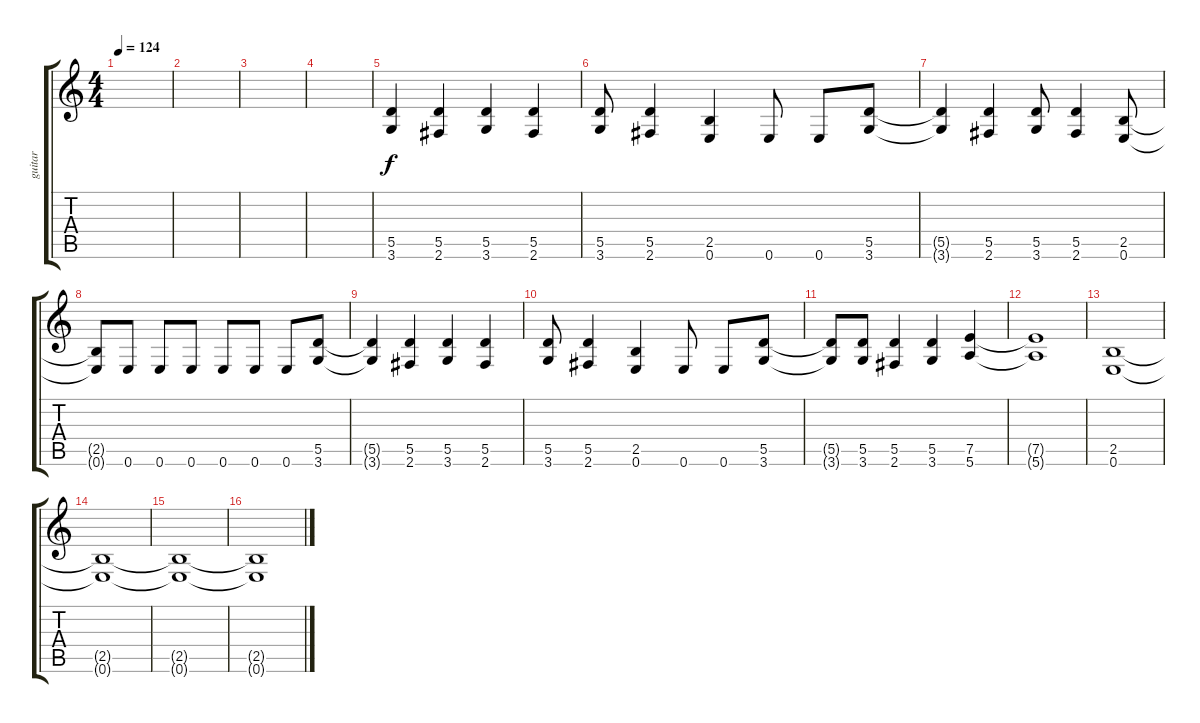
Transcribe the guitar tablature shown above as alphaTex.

\track ("guitar" "guitar") {instrument overdrivenguitar}
\staff {score tabs}
\tuning (E4 B3 G3 D3 A2 E2) {hide}
\ts (4 4)
\tempo 124
\clef g2
\ks c
|
|
|
|
(5.5 3.6).4 (5.5 2.6).4 (5.5 3.6).4 (5.5 2.6).4 |
(5.5 3.6).8 (5.5 2.6).4 (2.5 0.6).4 0.6.8 0.6.8 (5.5 3.6).8 |
(5.5{t} 3.6{t}).4 (5.5 2.6).4 (5.5 3.6).8 (5.5 2.6).4 (2.5 0.6).8 |
(2.5{t} 0.6{t}).8 0.6.8 0.6.8 0.6.8 0.6.8 0.6.8 0.6.8 (5.5 3.6).8 |
(5.5{t} 3.6{t}).4 (5.5 2.6).4 (5.5 3.6).4 (5.5 2.6).4 |
(5.5 3.6).8 (5.5 2.6).4 (2.5 0.6).4 0.6.8 0.6.8 (5.5 3.6).8 |
(5.5{t} 3.6{t}).8 (5.5 3.6).8 (5.5 2.6).4 (5.5 3.6).4 (7.5 5.6).4 |
(7.5{t} 5.6{t}).1 |
(2.5 0.6).1 |
(2.5{t} 0.6{t}).1 |
(2.5{t} 0.6{t}).1 |
(2.5{t} 0.6{t}).1
